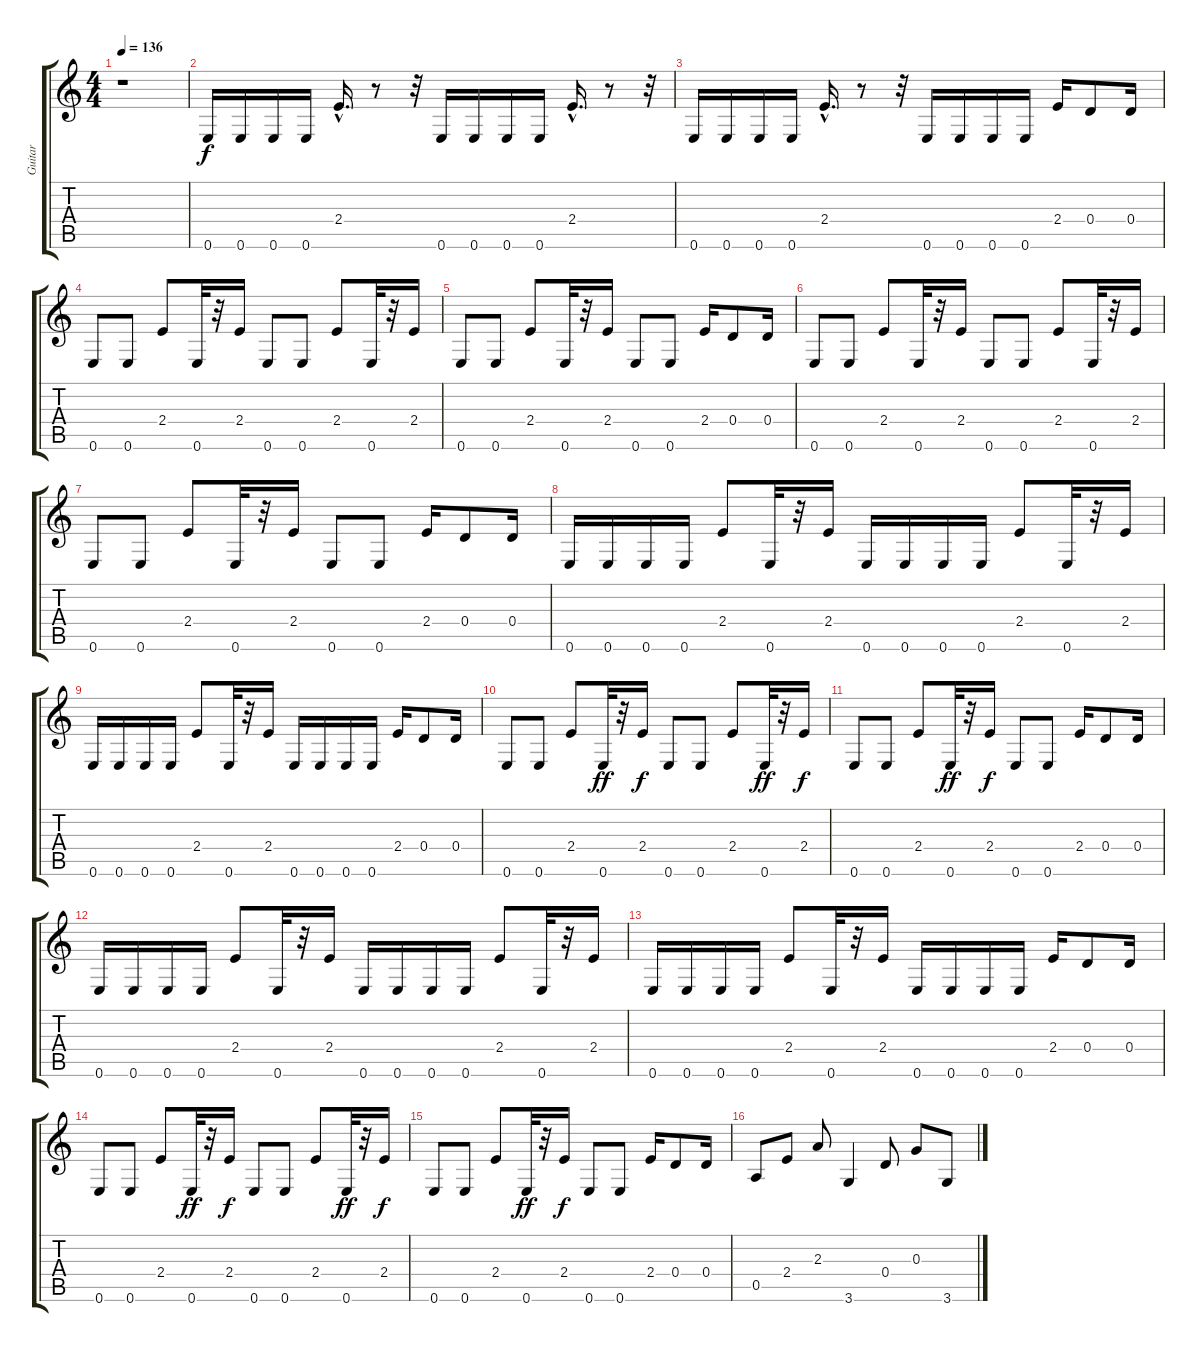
\track ("Guitar" "Guitar") {instrument overdrivenguitar}
\staff {score tabs}
\tuning (E4 B3 G3 D3 A2 E2) {hide}
\ts (4 4)
\tempo 136
\clef g2
\ks c
r.1{dy f instrument overdrivenguitar} |
0.6.16 0.6.16 0.6.16 0.6.16 2.4{hac}.16{d} r.8 r.32 0.6.16 0.6.16 0.6.16 0.6.16 2.4{hac}.16{d} r.8 r.32 |
0.6.16 0.6.16 0.6.16 0.6.16 2.4{hac}.16{d} r.8 r.32 0.6.16 0.6.16 0.6.16 0.6.16 2.4.16 0.4.8 0.4.16 |
0.6.8 0.6.8 2.4.8 0.6.32 r.32 2.4.16 0.6.8 0.6.8 2.4.8 0.6.32 r.32 2.4.16 |
0.6.8 0.6.8 2.4.8 0.6.32 r.32 2.4.16 0.6.8 0.6.8 2.4.16 0.4.8 0.4.16 |
0.6.8 0.6.8 2.4.8 0.6.32 r.32 2.4.16 0.6.8 0.6.8 2.4.8 0.6.32 r.32 2.4.16 |
0.6.8 0.6.8 2.4.8 0.6.32 r.32 2.4.16 0.6.8 0.6.8 2.4.16 0.4.8 0.4.16 |
0.6.16 0.6.16 0.6.16 0.6.16 2.4.8 0.6.32 r.32 2.4.16 0.6.16 0.6.16 0.6.16 0.6.16 2.4.8 0.6.32 r.32 2.4.16 |
0.6.16 0.6.16 0.6.16 0.6.16 2.4.8 0.6.32 r.32 2.4.16 0.6.16 0.6.16 0.6.16 0.6.16 2.4.16 0.4.8 0.4.16 |
0.6.8 0.6.8 2.4.8 0.6.32{dy ff} r.32 2.4.16{dy f} 0.6.8 0.6.8 2.4.8 0.6.32{dy ff} r.32 2.4.16{dy f} |
0.6.8 0.6.8 2.4.8 0.6.32{dy ff} r.32 2.4.16{dy f} 0.6.8 0.6.8 2.4.16 0.4.8 0.4.16 |
0.6.16 0.6.16 0.6.16 0.6.16 2.4.8 0.6.32 r.32 2.4.16 0.6.16 0.6.16 0.6.16 0.6.16 2.4.8 0.6.32 r.32 2.4.16 |
0.6.16 0.6.16 0.6.16 0.6.16 2.4.8 0.6.32 r.32 2.4.16 0.6.16 0.6.16 0.6.16 0.6.16 2.4.16 0.4.8 0.4.16 |
0.6.8 0.6.8 2.4.8 0.6.32{dy ff} r.32 2.4.16{dy f} 0.6.8 0.6.8 2.4.8 0.6.32{dy ff} r.32 2.4.16{dy f} |
0.6.8 0.6.8 2.4.8 0.6.32{dy ff} r.32 2.4.16{dy f} 0.6.8 0.6.8 2.4.16 0.4.8 0.4.16 |
0.5.8 2.4.8 2.3.8 3.6.4 0.4.8 0.3.8 3.6.8
